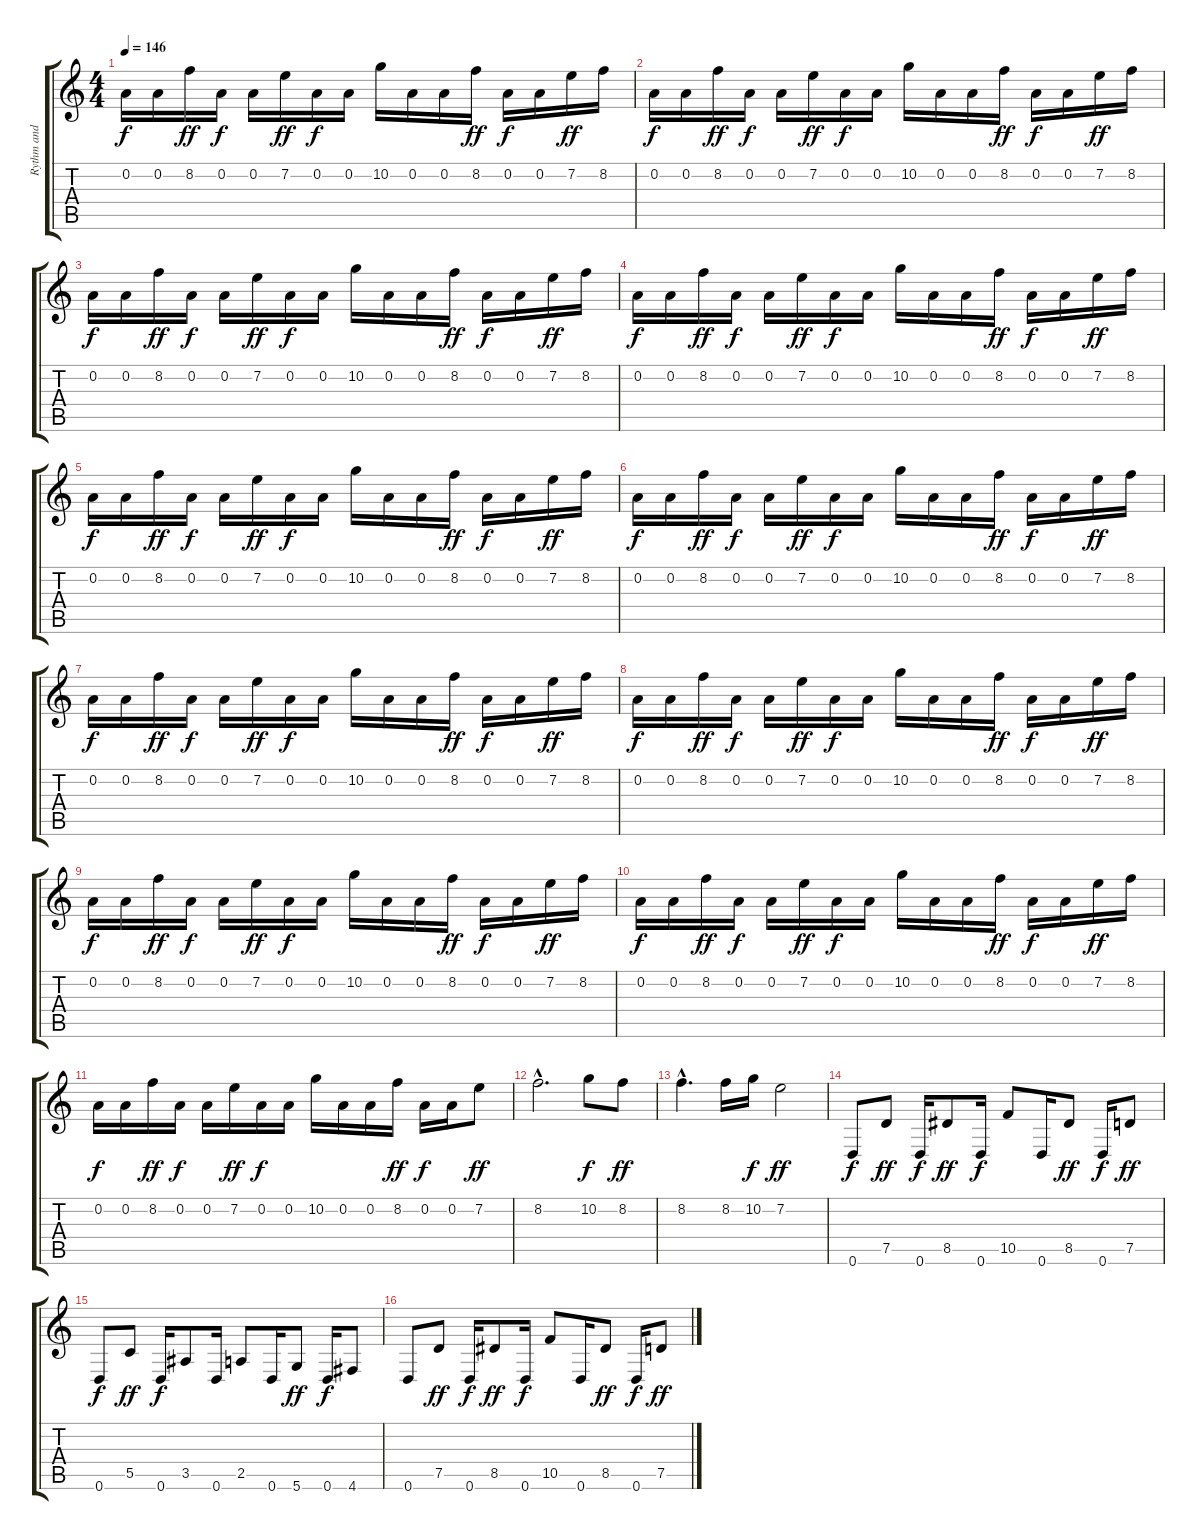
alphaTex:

\track ("Rythm and Lead Guitar" "Rythm and ") {instrument distortionguitar}
\staff {score tabs}
\tuning (D4 A3 F3 C3 G2 D2) {hide}
\ts (4 4)
\tempo 146
\clef g2
\ks c
0.2.16{dy f} 0.2.16 8.2.16{dy ff} 0.2.16{dy f} 0.2.16 7.2.16{dy ff} 0.2.16{dy f} 0.2.16 10.2.16 0.2.16 0.2.16 8.2.16{dy ff} 0.2.16{dy f} 0.2.16 7.2.16{dy ff} 8.2.16 |
0.2.16{dy f} 0.2.16 8.2.16{dy ff} 0.2.16{dy f} 0.2.16 7.2.16{dy ff} 0.2.16{dy f} 0.2.16 10.2.16 0.2.16 0.2.16 8.2.16{dy ff} 0.2.16{dy f} 0.2.16 7.2.16{dy ff} 8.2.16 |
0.2.16{dy f} 0.2.16 8.2.16{dy ff} 0.2.16{dy f} 0.2.16 7.2.16{dy ff} 0.2.16{dy f} 0.2.16 10.2.16 0.2.16 0.2.16 8.2.16{dy ff} 0.2.16{dy f} 0.2.16 7.2.16{dy ff} 8.2.16 |
0.2.16{dy f} 0.2.16 8.2.16{dy ff} 0.2.16{dy f} 0.2.16 7.2.16{dy ff} 0.2.16{dy f} 0.2.16 10.2.16 0.2.16 0.2.16 8.2.16{dy ff} 0.2.16{dy f} 0.2.16 7.2.16{dy ff} 8.2.16 |
0.2.16{dy f} 0.2.16 8.2.16{dy ff} 0.2.16{dy f} 0.2.16 7.2.16{dy ff} 0.2.16{dy f} 0.2.16 10.2.16 0.2.16 0.2.16 8.2.16{dy ff} 0.2.16{dy f} 0.2.16 7.2.16{dy ff} 8.2.16 |
0.2.16{dy f} 0.2.16 8.2.16{dy ff} 0.2.16{dy f} 0.2.16 7.2.16{dy ff} 0.2.16{dy f} 0.2.16 10.2.16 0.2.16 0.2.16 8.2.16{dy ff} 0.2.16{dy f} 0.2.16 7.2.16{dy ff} 8.2.16 |
0.2.16{dy f} 0.2.16 8.2.16{dy ff} 0.2.16{dy f} 0.2.16 7.2.16{dy ff} 0.2.16{dy f} 0.2.16 10.2.16 0.2.16 0.2.16 8.2.16{dy ff} 0.2.16{dy f} 0.2.16 7.2.16{dy ff} 8.2.16 |
0.2.16{dy f} 0.2.16 8.2.16{dy ff} 0.2.16{dy f} 0.2.16 7.2.16{dy ff} 0.2.16{dy f} 0.2.16 10.2.16 0.2.16 0.2.16 8.2.16{dy ff} 0.2.16{dy f} 0.2.16 7.2.16{dy ff} 8.2.16 |
0.2.16{dy f} 0.2.16 8.2.16{dy ff} 0.2.16{dy f} 0.2.16 7.2.16{dy ff} 0.2.16{dy f} 0.2.16 10.2.16 0.2.16 0.2.16 8.2.16{dy ff} 0.2.16{dy f} 0.2.16 7.2.16{dy ff} 8.2.16 |
0.2.16{dy f} 0.2.16 8.2.16{dy ff} 0.2.16{dy f} 0.2.16 7.2.16{dy ff} 0.2.16{dy f} 0.2.16 10.2.16 0.2.16 0.2.16 8.2.16{dy ff} 0.2.16{dy f} 0.2.16 7.2.16{dy ff} 8.2.16 |
0.2.16{dy f} 0.2.16 8.2.16{dy ff} 0.2.16{dy f} 0.2.16 7.2.16{dy ff} 0.2.16{dy f} 0.2.16 10.2.16 0.2.16 0.2.16 8.2.16{dy ff} 0.2.16{dy f} 0.2.16 7.2.8{dy ff} |
8.2{hac}.2{d} 10.2.8{dy f} 8.2.8{dy ff} |
8.2{hac}.4{d} 8.2.16 10.2.16{dy f} 7.2.2{dy ff} |
0.6.8{dy f} 7.5.8{dy ff} 0.6.16{dy f} 8.5.8{dy ff} 0.6.16{dy f} 10.5.8 0.6.16 8.5.8{dy ff} 0.6.16{dy f} 7.5.8{dy ff} |
0.6.8{dy f} 5.5.8{dy ff} 0.6.16{dy f} 3.5.8 0.6.16 2.5.8 0.6.16 5.6.8{dy ff} 0.6.16{dy f} 4.6.8 |
0.6.8 7.5.8{dy ff} 0.6.16{dy f} 8.5.8{dy ff} 0.6.16{dy f} 10.5.8 0.6.16 8.5.8{dy ff} 0.6.16{dy f} 7.5.8{dy ff}
